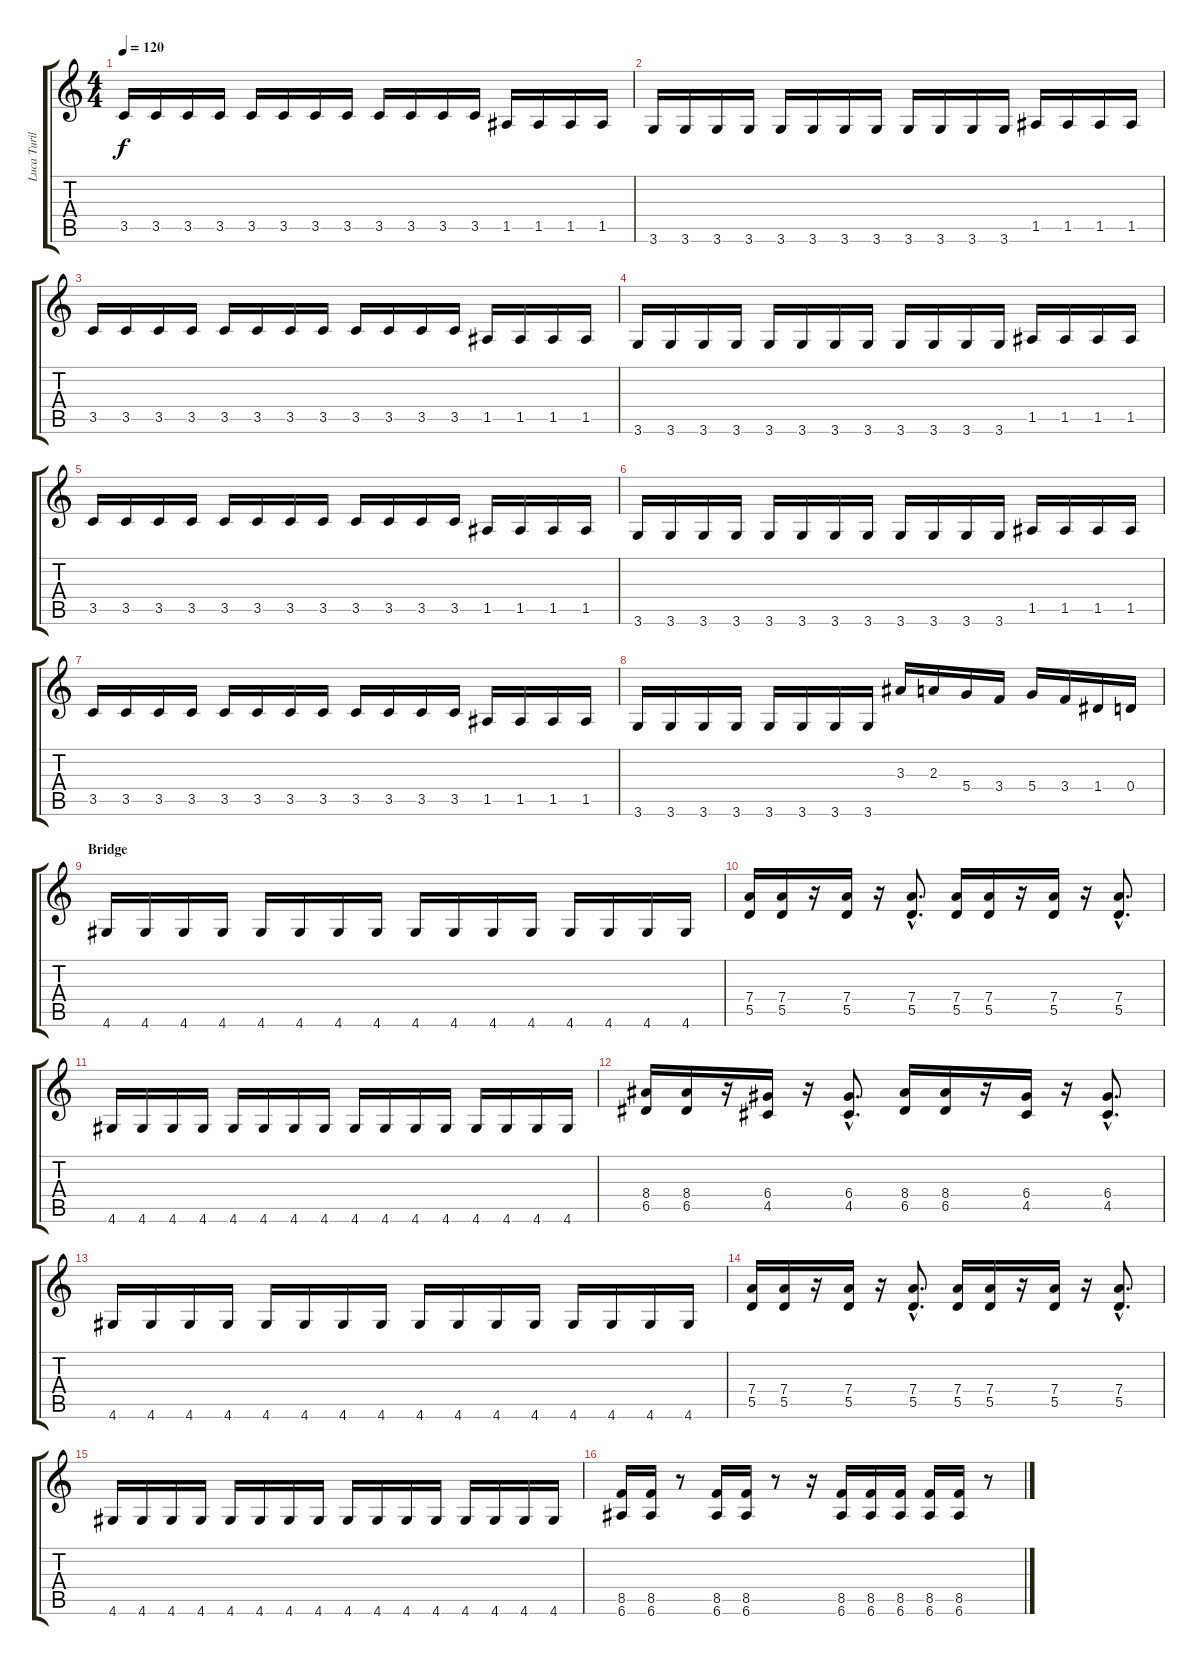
\track ("Luca Turilli - Rhythm Guitar" "Luca Turil") {instrument overdrivenguitar}
\staff {score tabs}
\tuning (E4 B3 G3 D3 A2 E2) {hide}
\ts (4 4)
\tempo 120
\clef g2
\ks c
3.5.16{dy f} 3.5.16 3.5.16 3.5.16 3.5.16 3.5.16 3.5.16 3.5.16 3.5.16 3.5.16 3.5.16 3.5.16 1.5.16 1.5.16 1.5.16 1.5.16 |
3.6.16 3.6.16 3.6.16 3.6.16 3.6.16 3.6.16 3.6.16 3.6.16 3.6.16 3.6.16 3.6.16 3.6.16 1.5.16 1.5.16 1.5.16 1.5.16 |
3.5.16 3.5.16 3.5.16 3.5.16 3.5.16 3.5.16 3.5.16 3.5.16 3.5.16 3.5.16 3.5.16 3.5.16 1.5.16 1.5.16 1.5.16 1.5.16 |
3.6.16 3.6.16 3.6.16 3.6.16 3.6.16 3.6.16 3.6.16 3.6.16 3.6.16 3.6.16 3.6.16 3.6.16 1.5.16 1.5.16 1.5.16 1.5.16 |
3.5.16 3.5.16 3.5.16 3.5.16 3.5.16 3.5.16 3.5.16 3.5.16 3.5.16 3.5.16 3.5.16 3.5.16 1.5.16 1.5.16 1.5.16 1.5.16 |
3.6.16 3.6.16 3.6.16 3.6.16 3.6.16 3.6.16 3.6.16 3.6.16 3.6.16 3.6.16 3.6.16 3.6.16 1.5.16 1.5.16 1.5.16 1.5.16 |
3.5.16 3.5.16 3.5.16 3.5.16 3.5.16 3.5.16 3.5.16 3.5.16 3.5.16 3.5.16 3.5.16 3.5.16 1.5.16 1.5.16 1.5.16 1.5.16 |
3.6.16 3.6.16 3.6.16 3.6.16 3.6.16 3.6.16 3.6.16 3.6.16 3.3.16 2.3.16 5.4.16 3.4.16 5.4.16 3.4.16 1.4.16 0.4.16 |
\section ("" "Bridge")
4.6.16 4.6.16 4.6.16 4.6.16 4.6.16 4.6.16 4.6.16 4.6.16 4.6.16 4.6.16 4.6.16 4.6.16 4.6.16 4.6.16 4.6.16 4.6.16 |
(7.4 5.5).16 (7.4 5.5).16 r.16 (7.4 5.5).16 r.16 (7.4{hac} 5.5{hac}).8{d} (7.4 5.5).16 (7.4 5.5).16 r.16 (7.4 5.5).16 r.16 (7.4{hac} 5.5{hac}).8{d} |
4.6.16 4.6.16 4.6.16 4.6.16 4.6.16 4.6.16 4.6.16 4.6.16 4.6.16 4.6.16 4.6.16 4.6.16 4.6.16 4.6.16 4.6.16 4.6.16 |
(8.4 6.5).16 (8.4 6.5).16 r.16 (6.4 4.5).16 r.16 (6.4{hac} 4.5{hac}).8{d} (8.4 6.5).16 (8.4 6.5).16 r.16 (6.4 4.5).16 r.16 (6.4{hac} 4.5{hac}).8{d} |
4.6.16 4.6.16 4.6.16 4.6.16 4.6.16 4.6.16 4.6.16 4.6.16 4.6.16 4.6.16 4.6.16 4.6.16 4.6.16 4.6.16 4.6.16 4.6.16 |
(7.4 5.5).16 (7.4 5.5).16 r.16 (7.4 5.5).16 r.16 (7.4{hac} 5.5{hac}).8{d} (7.4 5.5).16 (7.4 5.5).16 r.16 (7.4 5.5).16 r.16 (7.4{hac} 5.5{hac}).8{d} |
4.6.16 4.6.16 4.6.16 4.6.16 4.6.16 4.6.16 4.6.16 4.6.16 4.6.16 4.6.16 4.6.16 4.6.16 4.6.16 4.6.16 4.6.16 4.6.16 |
(8.5 6.6).16 (8.5 6.6).16 r.8 (8.5 6.6).16 (8.5 6.6).16 r.8 r.16 (8.5 6.6).16 (8.5 6.6).16 (8.5 6.6).16 (8.5 6.6).16 (8.5 6.6).16 r.8
